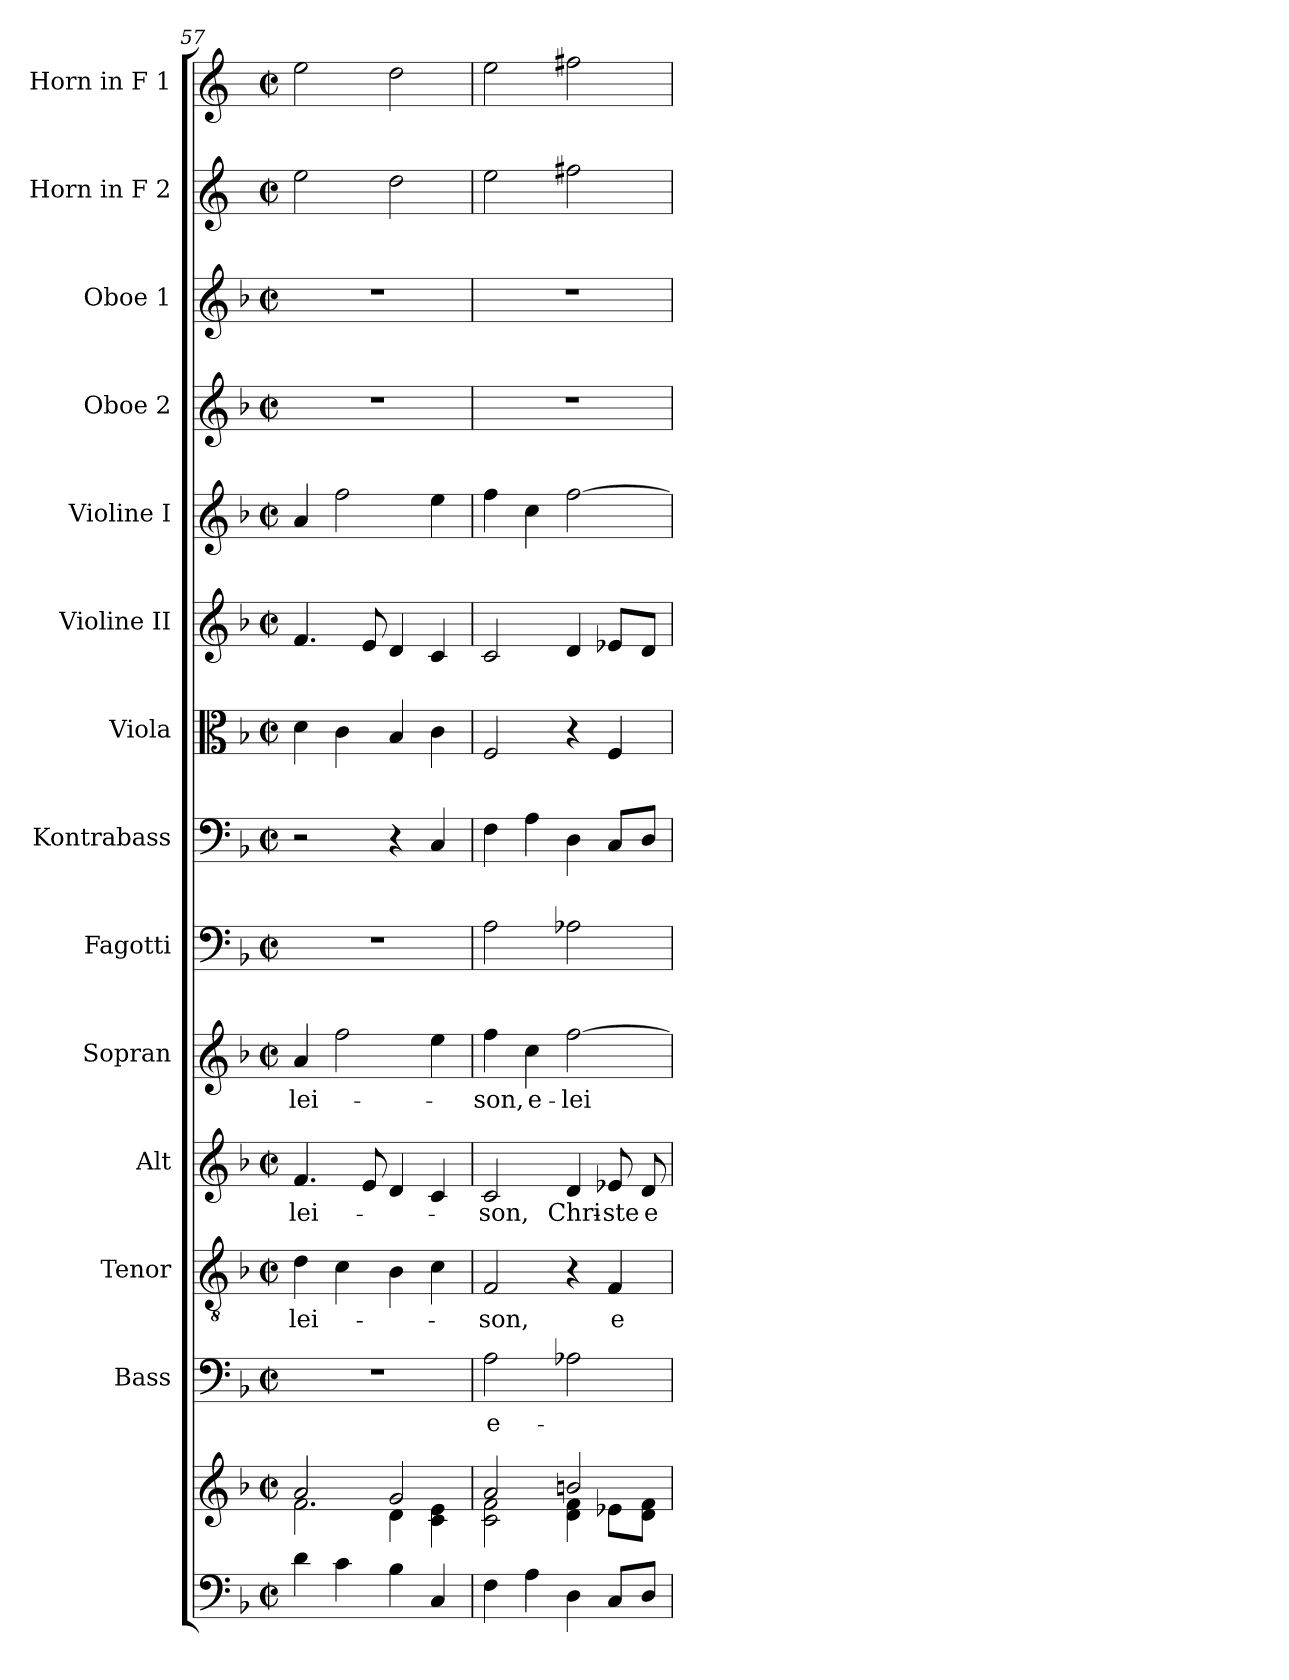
**kern	**kern	**kern	**text	**kern	**text	**kern	**text	**kern	**text	**kern	**kern	**kern	**kern	**kern	**kern	**kern	**kern	**kern
*part14	*part14	*part13	*part13	*part12	*part12	*part11	*part11	*part10	*part10	*part9	*part8	*part7	*part6	*part5	*part4	*part3	*part2	*part1
*staff15	*staff14	*staff13	*staff13	*staff12	*staff12	*staff11	*staff11	*staff10	*staff10	*staff9	*staff8	*staff7	*staff6	*staff5	*staff4	*staff3	*staff2	*staff1
*	*	*I"Bass	*	*I"Tenor	*	*I"Alt	*	*I"Sopran	*	*I"Fagotti	*I"Kontrabass	*I"Viola	*I"Violine II	*I"Violine I	*I"Oboe 2	*I"Oboe 1	*I"Horn in F 2	*I"Horn in F 1
*	*	*I'B.	*	*I'T.	*	*I'A.	*	*I'S.	*	*I'Fg.	*I'Kb.	*I'Vla.	*I'Vl. II	*I'Vl. I	*I'Ob. 2	*I'Ob. 1	*	*
*clefF4	*clefG2	*clefF4	*	*clefGv2	*	*clefG2	*	*clefG2	*	*clefF4	*clefF4	*clefC3	*clefG2	*clefG2	*clefG2	*clefG2	*clefG2	*clefG2
*	*	*	*	*	*	*	*	*	*	*	*ITrd7c12	*	*	*	*	*	*ITrd4c7	*ITrd4c7
*k[b-]	*k[b-]	*k[b-]	*	*k[b-]	*	*k[b-]	*	*k[b-]	*	*k[b-]	*k[b-]	*k[b-]	*k[b-]	*k[b-]	*k[b-]	*k[b-]	*k[b-]	*k[b-]
*F:	*F:	*F:	*	*F:	*	*F:	*	*F:	*	*F:	*F:	*F:	*F:	*F:	*F:	*F:	*F:	*F:
*M2/2	*M2/2	*M2/2	*	*M2/2	*	*M2/2	*	*M2/2	*	*M2/2	*M2/2	*M2/2	*M2/2	*M2/2	*M2/2	*M2/2	*M2/2	*M2/2
*met(c|)	*met(c|)	*met(c|)	*	*met(c|)	*	*met(c|)	*	*met(c|)	*	*met(c|)	*met(c|)	*met(c|)	*met(c|)	*met(c|)	*met(c|)	*met(c|)	*met(c|)	*met(c|)
=57	=57	=57	=57	=57	=57	=57	=57	=57	=57	=57	=57	=57	=57	=57	=57	=57	=57	=57
*	*^	*	*	*	*	*	*	*	*	*	*	*	*	*	*	*	*	*
*	*	*^	*	*	*	*	*	*	*	*	*	*	*	*	*	*	*	*	*
!	!	!	!	!	!	!	!LO:LY:b	!	!LO:LY:b	!	!LO:LY:b	!	!	!	!	!	!	!	!	!
4d\	2a/	2.f\	2ryy	1r	.	4d\	-lei-	4.f/	-lei-	4a/	-lei-	1r	2r	4d\	4.f/	4a/	1r	1r	2a\	2a\
4c\	.	.	.	.	.	4c\	.	.	.	2ff\	.	.	.	4c\	.	2ff\	.	.	.	.
.	.	.	.	.	.	.	.	8e/	.	.	.	.	.	.	8e/	.	.	.	.	.
4B-\	2g/	.	4d\	.	.	4B-\	.	4d/	.	.	.	.	4r	4B-/	4d/	.	.	.	2g\	2g\
4C/	.	4c\ 4e\	4ryy	.	.	4c\	.	4c/	.	4ee\	.	.	4CC/	4c\	4c/	4ee\	.	.	.	.
=58	=58	=58	=58	=58	=58	=58	=58	=58	=58	=58	=58	=58	=58	=58	=58	=58	=58	=58	=58	=58
!	!	!	!	!	!LO:LY:b	!	!LO:LY:b	!	!LO:LY:b	!	!LO:LY:b	!	!	!	!	!	!	!	!	!
*	*	*v	*v	*	*	*	*	*	*	*	*	*	*	*	*	*	*	*	*	*
4F\	2a/	2c\ 2f\	2A\	e-	2F/	-son,	2c/	-son,	4ff\	-son,	2A\	4FF\	2F/	2c/	4ff\	1r	1r	2a\	2a\
!	!	!	!	!	!	!	!	!	!	!LO:LY:b	!	!	!	!	!	!	!	!	!
4A\	.	.	.	.	.	.	.	.	4cc\	e-	.	4AA\	.	.	4cc\	.	.	.	.
!	!	!	!	!	!	!	!	!LO:LY:b	!	!LO:LY:b	!	!	!	!	!	!	!	!	!
4D\	2bn/	4d\ 4f\	2A-X\	.	4r	.	4d/	Chri-	[2ff\	-lei-	2A-X\	4DD\	4r	4d/	[2ff\	.	.	2bn\	2bn\
!	!	!	!	!	!	!LO:LY:b	!	!LO:LY:b	!	!	!	!	!	!	!	!	!	!	!
8C/L	.	8e-X\L	.	.	4F/	e-	8e-X/	-ste	.	.	.	8CC/L	4F/	8e-X/L	.	.	.	.	.
!	!	!	!	!	!	!	!	!LO:LY:b	!	!	!	!	!	!	!	!	!	!	!
8D/J	.	8d\ 8f\J	.	.	.	.	8d/	e-	.	.	.	8DD/J	.	8d/J	.	.	.	.	.
*	*v	*v	*	*	*	*	*	*	*	*	*	*	*	*	*	*	*	*	*
=	=	=	=	=	=	=	=	=	=	=	=	=	=	=	=	=	=	=
*-	*-	*-	*-	*-	*-	*-	*-	*-	*-	*-	*-	*-	*-	*-	*-	*-	*-	*-
